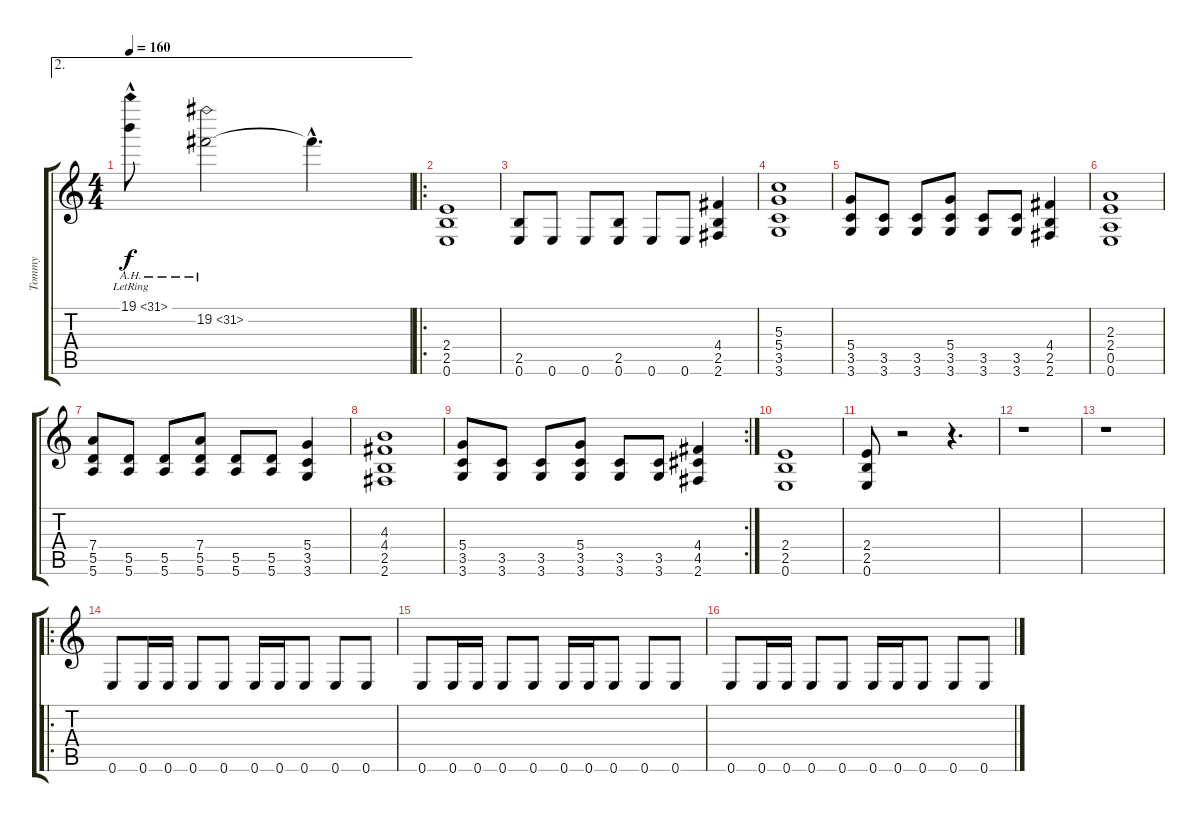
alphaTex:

\track ("Tommy" "Tommy") {instrument distortionguitar}
\staff {score tabs}
\tuning (E4 B3 G3 D3 A2 E2) {hide}
\ae 2
\ts (4 4)
\tempo 160
\clef g2
\ks c
19.1{ah 12 hac lr}.8{dy f} 19.2{ah 12}.2 19.2{hac t}.4{d} |
\ro
(2.4 2.5 0.6).1 |
(2.5 0.6).8 0.6.8 0.6.8 (2.5 0.6).8 0.6.8 0.6.8 (4.4 2.5 2.6).4 |
(5.3 5.4 3.5 3.6).1 |
(5.4 3.5 3.6).8 (3.5 3.6).8 (3.5 3.6).8 (5.4 3.5 3.6).8 (3.5 3.6).8 (3.5 3.6).8 (4.4 2.5 2.6).4 |
(2.3 2.4 0.5 0.6).1 |
(7.4 5.5 5.6).8 (5.5 5.6).8 (5.5 5.6).8 (7.4 5.5 5.6).8 (5.5 5.6).8 (5.5 5.6).8 (5.4 3.5 3.6).4 |
(4.3 4.4 2.5 2.6).1 |
\rc 2
(5.4 3.5 3.6).8 (3.5 3.6).8 (3.5 3.6).8 (5.4 3.5 3.6).8 (3.5 3.6).8 (3.5 3.6).8 (4.4 4.5 2.6).4 |
(2.4 2.5 0.6).1 |
(2.4 2.5 0.6).8 r.2 r.4{d} |
r.1 |
r.1 |
\ro
0.6.8 0.6.16 0.6.16 0.6.8 0.6.8 0.6.16 0.6.16 0.6.8 0.6.8 0.6.8 |
0.6.8 0.6.16 0.6.16 0.6.8 0.6.8 0.6.16 0.6.16 0.6.8 0.6.8 0.6.8 |
0.6.8 0.6.16 0.6.16 0.6.8 0.6.8 0.6.16 0.6.16 0.6.8 0.6.8 0.6.8
